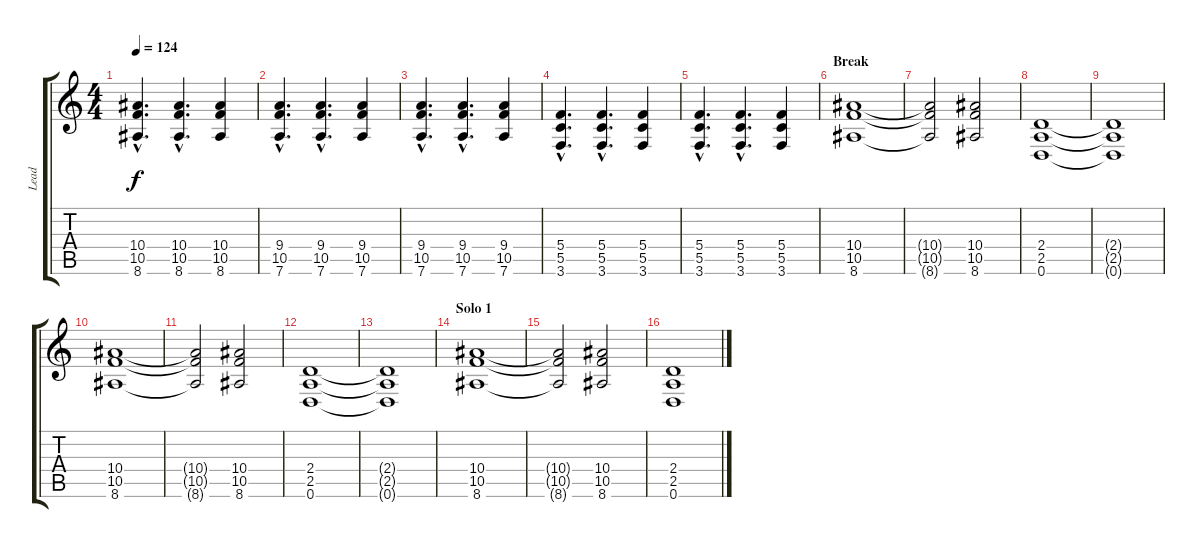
\track ("Lead" "Lead") {instrument distortionguitar}
\staff {score tabs}
\tuning (D4 A3 F3 C3 G2 D2) {hide}
\ts (4 4)
\tempo 124
\clef g2
\ks c
(10.4{hac} 10.5{hac} 8.6{hac}).4{d dy f} (10.4{hac} 10.5{hac} 8.6{hac}).4{d} (10.4 10.5 8.6).4 |
(9.4{hac} 10.5{hac} 7.6{hac}).4{d} (9.4{hac} 10.5{hac} 7.6{hac}).4{d} (9.4 10.5 7.6).4 |
(9.4{hac} 10.5{hac} 7.6{hac}).4{d} (9.4{hac} 10.5{hac} 7.6{hac}).4{d} (9.4 10.5 7.6).4 |
(5.4{hac} 5.5{hac} 3.6{hac}).4{d} (5.4{hac} 5.5{hac} 3.6{hac}).4{d} (5.4 5.5 3.6).4 |
(5.4{hac} 5.5{hac} 3.6{hac}).4{d} (5.4{hac} 5.5{hac} 3.6{hac}).4{d} (5.4 5.5 3.6).4 |
\section ("" "Break")
(10.4 10.5 8.6).1 |
(10.4{t} 10.5{t} 8.6{t}).2 (10.4 10.5 8.6).2 |
(2.4 2.5 0.6).1 |
(2.4{t} 2.5{t} 0.6{t}).1 |
(10.4 10.5 8.6).1 |
(10.4{t} 10.5{t} 8.6{t}).2 (10.4 10.5 8.6).2 |
(2.4 2.5 0.6).1 |
(2.4{t} 2.5{t} 0.6{t}).1 |
\section ("" "Solo 1")
(10.4 10.5 8.6).1 |
(10.4{t} 10.5{t} 8.6{t}).2 (10.4 10.5 8.6).2 |
(2.4 2.5 0.6).1
